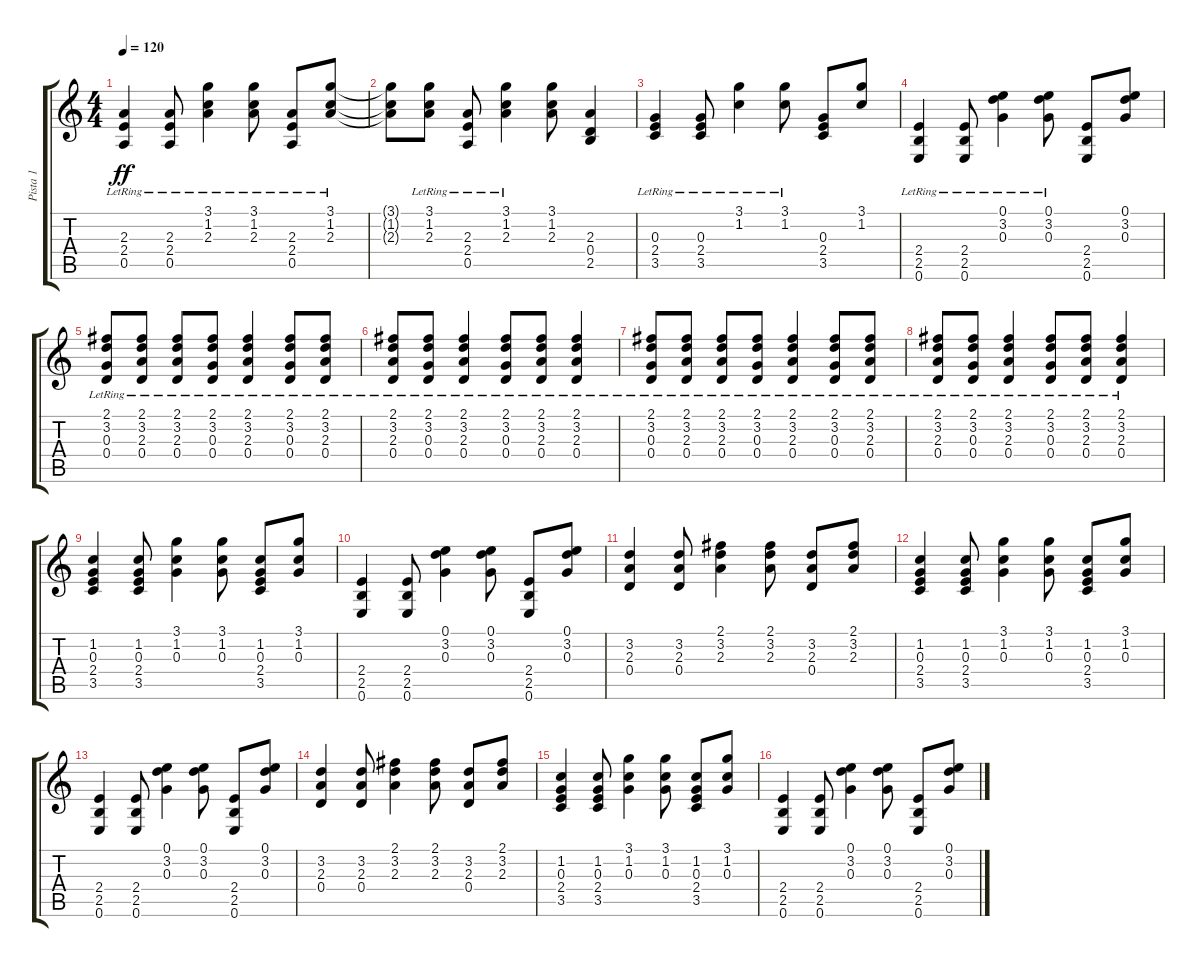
\track ("Pista 1" "Pista 1") {instrument acousticguitarsteel}
\staff {score tabs}
\tuning (E4 B3 G3 D3 A2 E2) {hide}
\ts (4 4)
\tempo 120
\clef g2
\ks c
(2.3{lr} 2.4{lr} 0.5{lr}).4{dy ff} (2.3{lr} 2.4{lr} 0.5{lr}).8 (3.1{lr} 1.2{lr} 2.3{lr}).4 (3.1{lr} 1.2{lr} 2.3{lr}).8 (2.3{lr} 2.4{lr} 0.5{lr}).8 (3.1{lr} 1.2{lr} 2.3{lr}).8 |
(3.1{t} 1.2{t} 2.3{t}).8 (3.1{lr} 1.2{lr} 2.3{lr}).8 (2.3{lr} 2.4{lr} 0.5{lr}).8 (3.1{lr} 1.2{lr} 2.3{lr}).4 (3.1 1.2 2.3).8 (2.3 0.4 2.5).4 |
(0.3{lr} 2.4{lr} 3.5{lr}).4 (0.3{lr} 2.4{lr} 3.5{lr}).8 (3.1{lr} 1.2{lr}).4 (3.1{lr} 1.2{lr}).8 (0.3 2.4 3.5).8 (3.1 1.2).8 |
(2.4{lr} 2.5{lr} 0.6{lr}).4 (2.4{lr} 2.5{lr} 0.6{lr}).8 (0.1{lr} 3.2{lr} 0.3{lr}).4 (0.1{lr} 3.2{lr} 0.3{lr}).8 (2.4 2.5 0.6).8 (0.1 3.2 0.3).8 |
(2.1{lr} 3.2{lr} 0.3{lr} 0.4{lr}).8 (2.1{lr} 3.2{lr} 2.3{lr} 0.4{lr}).8 (2.1{lr} 3.2{lr} 2.3{lr} 0.4{lr}).8 (2.1{lr} 3.2{lr} 0.3{lr} 0.4{lr}).8 (2.1{lr} 3.2{lr} 2.3{lr} 0.4{lr}).4 (2.1{lr} 3.2{lr} 0.3{lr} 0.4{lr}).8 (2.1{lr} 3.2{lr} 2.3{lr} 0.4{lr}).8 |
(2.1{lr} 3.2{lr} 2.3{lr} 0.4{lr}).8 (2.1{lr} 3.2{lr} 0.3{lr} 0.4{lr}).8 (2.1{lr} 3.2{lr} 2.3{lr} 0.4{lr}).4 (2.1{lr} 3.2{lr} 0.3{lr} 0.4{lr}).8 (2.1{lr} 3.2{lr} 2.3{lr} 0.4{lr}).8 (2.1{lr} 3.2{lr} 2.3{lr} 0.4{lr}).4 |
(2.1{lr} 3.2{lr} 0.3{lr} 0.4{lr}).8 (2.1{lr} 3.2{lr} 2.3{lr} 0.4{lr}).8 (2.1{lr} 3.2{lr} 2.3{lr} 0.4{lr}).8 (2.1{lr} 3.2{lr} 0.3{lr} 0.4{lr}).8 (2.1{lr} 3.2{lr} 2.3{lr} 0.4{lr}).4 (2.1{lr} 3.2{lr} 0.3{lr} 0.4{lr}).8 (2.1{lr} 3.2{lr} 2.3{lr} 0.4{lr}).8 |
(2.1{lr} 3.2{lr} 2.3{lr} 0.4{lr}).8 (2.1{lr} 3.2{lr} 0.3{lr} 0.4{lr}).8 (2.1{lr} 3.2{lr} 2.3{lr} 0.4{lr}).4 (2.1{lr} 3.2{lr} 0.3{lr} 0.4{lr}).8 (2.1{lr} 3.2{lr} 2.3{lr} 0.4{lr}).8 (2.1{lr} 3.2{lr} 2.3{lr} 0.4{lr}).4 |
(1.2 0.3 2.4 3.5).4 (1.2 0.3 2.4 3.5).8 (3.1 1.2 0.3).4 (3.1 1.2 0.3).8 (1.2 0.3 2.4 3.5).8 (3.1 1.2 0.3).8 |
(2.4 2.5 0.6).4 (2.4 2.5 0.6).8 (0.1 3.2 0.3).4 (0.1 3.2 0.3).8 (2.4 2.5 0.6).8 (0.1 3.2 0.3).8 |
(3.2 2.3 0.4).4 (3.2 2.3 0.4).8 (2.1 3.2 2.3).4 (2.1 3.2 2.3).8 (3.2 2.3 0.4).8 (2.1 3.2 2.3).8 |
(1.2 0.3 2.4 3.5).4 (1.2 0.3 2.4 3.5).8 (3.1 1.2 0.3).4 (3.1 1.2 0.3).8 (1.2 0.3 2.4 3.5).8 (3.1 1.2 0.3).8 |
(2.4 2.5 0.6).4 (2.4 2.5 0.6).8 (0.1 3.2 0.3).4 (0.1 3.2 0.3).8 (2.4 2.5 0.6).8 (0.1 3.2 0.3).8 |
(3.2 2.3 0.4).4 (3.2 2.3 0.4).8 (2.1 3.2 2.3).4 (2.1 3.2 2.3).8 (3.2 2.3 0.4).8 (2.1 3.2 2.3).8 |
(1.2 0.3 2.4 3.5).4 (1.2 0.3 2.4 3.5).8 (3.1 1.2 0.3).4 (3.1 1.2 0.3).8 (1.2 0.3 2.4 3.5).8 (3.1 1.2 0.3).8 |
(2.4 2.5 0.6).4 (2.4 2.5 0.6).8 (0.1 3.2 0.3).4 (0.1 3.2 0.3).8 (2.4 2.5 0.6).8 (0.1 3.2 0.3).8
